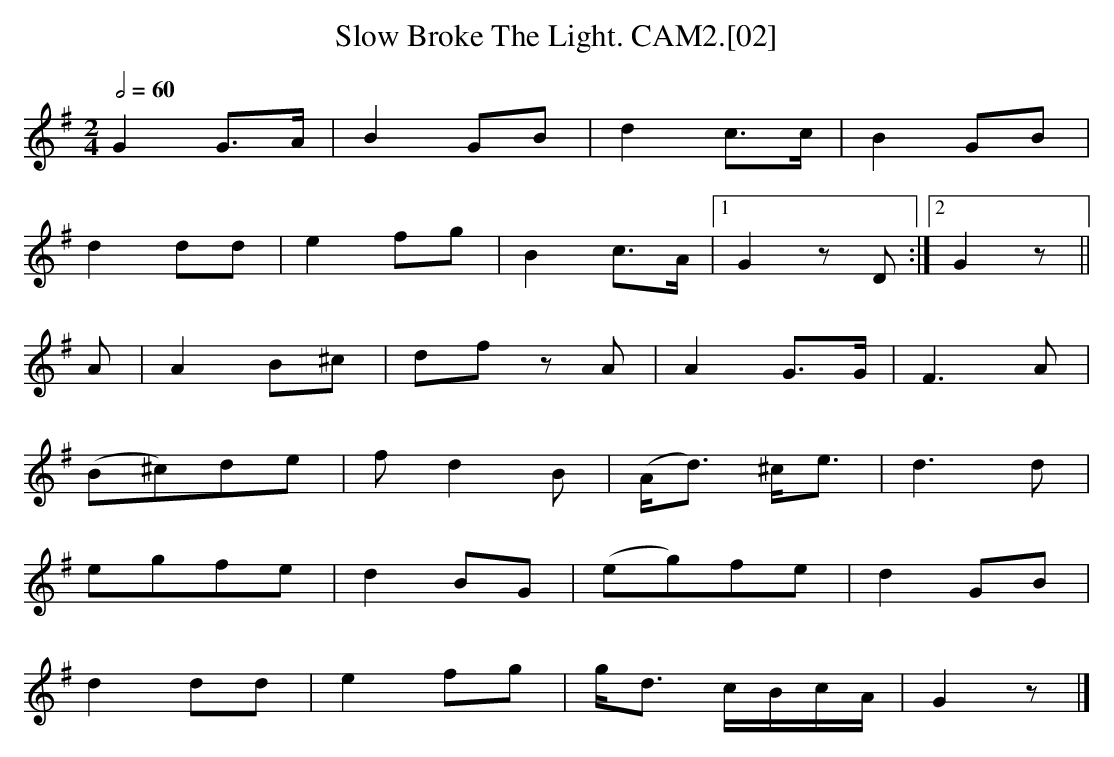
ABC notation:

X:1
T:Slow Broke The Light. CAM2.[02]
M:2/4
L:1/8
Q:2/4=60
K:G
G2 G>A | B2 GB | d2 c>c | B2 GB |
d2 dd | e2 fg | B2 c>A |1 G2 zD :|2 G2 z ||
A | A2 B^c | df zA | A2 G>G | F3 A |
(B^c)de | fd2 B | (A<d) ^c<e | d3 d |
egfe | d2 BG | (eg)fe | d2 GB |
d2 dd | e2 fg | g<d c/B/c/A/ | G2 z |]
